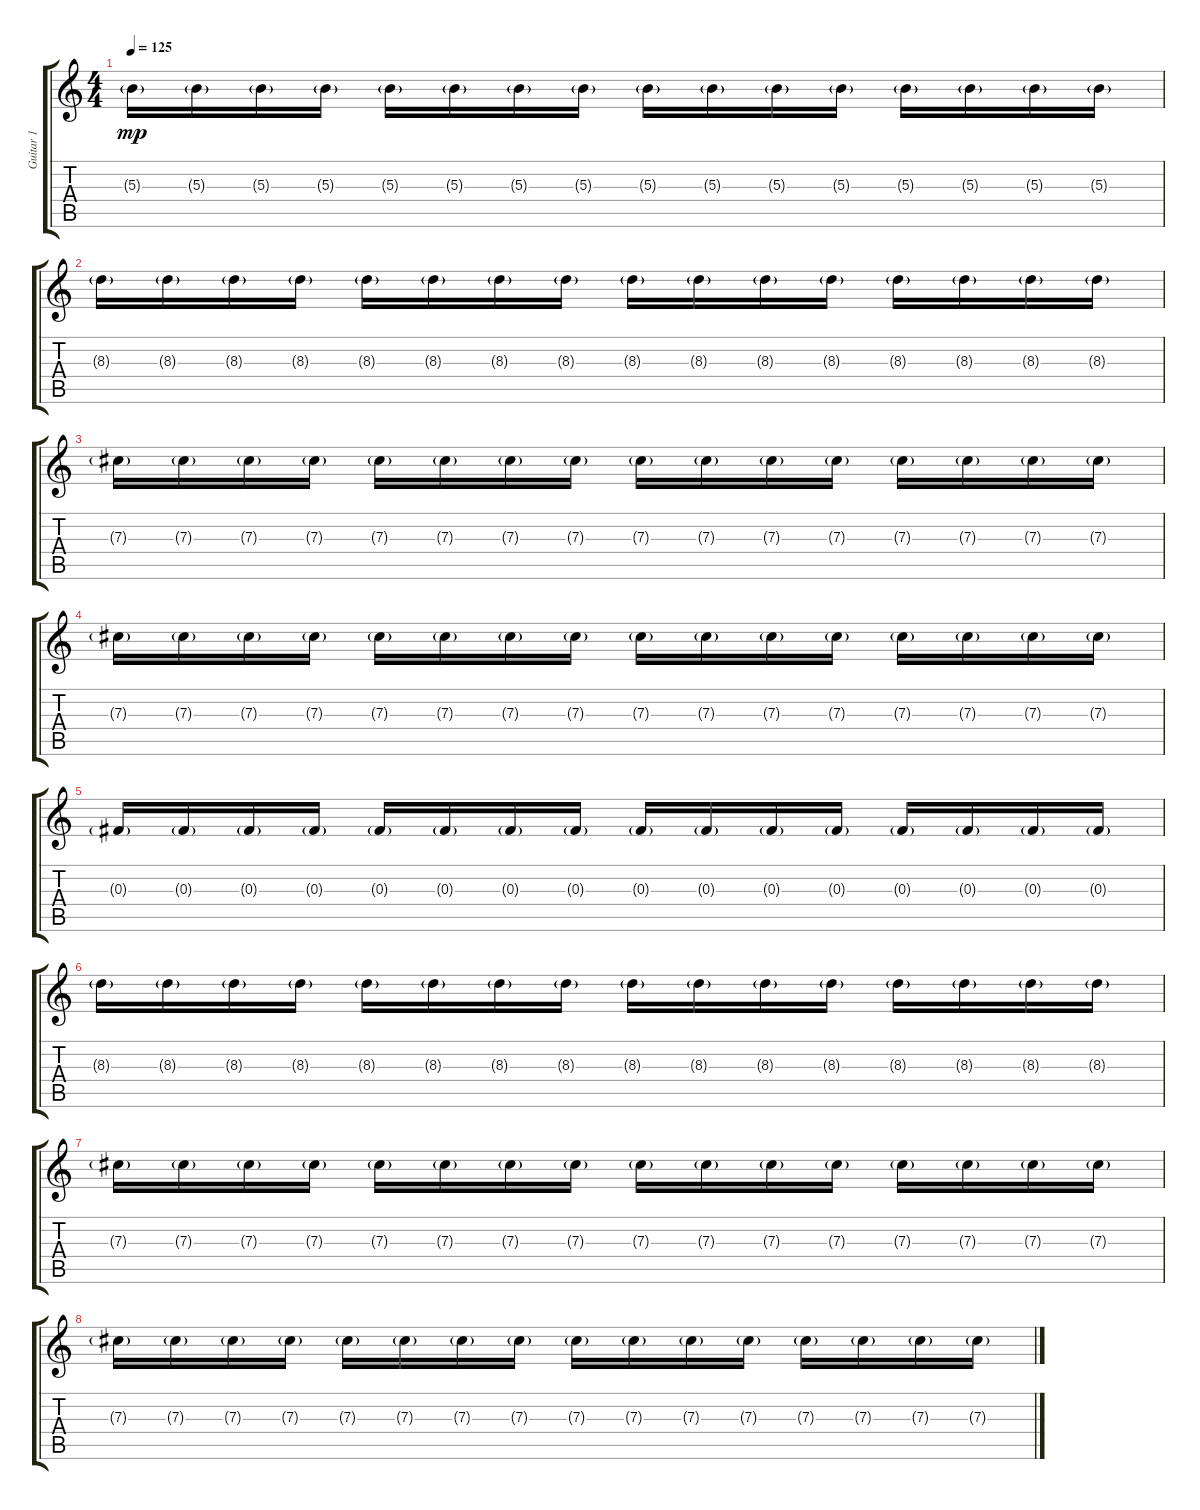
\track ("Guitar 1" "Guitar 1") {instrument overdrivenguitar}
\staff {score tabs}
\tuning (Eb4 Bb3 Gb3 Db3 Ab2 Eb2) {hide}
\ts (4 4)
\tempo 125
\clef g2
\ks c
5.3{g}.16{dy mp} 5.3{g}.16 5.3{g}.16 5.3{g}.16 5.3{g}.16 5.3{g}.16 5.3{g}.16 5.3{g}.16 5.3{g}.16 5.3{g}.16 5.3{g}.16 5.3{g}.16 5.3{g}.16 5.3{g}.16 5.3{g}.16 5.3{g}.16 |
8.3{g}.16 8.3{g}.16 8.3{g}.16 8.3{g}.16 8.3{g}.16 8.3{g}.16 8.3{g}.16 8.3{g}.16 8.3{g}.16 8.3{g}.16 8.3{g}.16 8.3{g}.16 8.3{g}.16 8.3{g}.16 8.3{g}.16 8.3{g}.16 |
7.3{g}.16 7.3{g}.16 7.3{g}.16 7.3{g}.16 7.3{g}.16 7.3{g}.16 7.3{g}.16 7.3{g}.16 7.3{g}.16 7.3{g}.16 7.3{g}.16 7.3{g}.16 7.3{g}.16 7.3{g}.16 7.3{g}.16 7.3{g}.16 |
7.3{g}.16 7.3{g}.16 7.3{g}.16 7.3{g}.16 7.3{g}.16 7.3{g}.16 7.3{g}.16 7.3{g}.16 7.3{g}.16 7.3{g}.16 7.3{g}.16 7.3{g}.16 7.3{g}.16 7.3{g}.16 7.3{g}.16 7.3{g}.16 |
0.3{g}.16 0.3{g}.16 0.3{g}.16 0.3{g}.16 0.3{g}.16 0.3{g}.16 0.3{g}.16 0.3{g}.16 0.3{g}.16 0.3{g}.16 0.3{g}.16 0.3{g}.16 0.3{g}.16 0.3{g}.16 0.3{g}.16 0.3{g}.16 |
8.3{g}.16 8.3{g}.16 8.3{g}.16 8.3{g}.16 8.3{g}.16 8.3{g}.16 8.3{g}.16 8.3{g}.16 8.3{g}.16 8.3{g}.16 8.3{g}.16 8.3{g}.16 8.3{g}.16 8.3{g}.16 8.3{g}.16 8.3{g}.16 |
7.3{g}.16 7.3{g}.16 7.3{g}.16 7.3{g}.16 7.3{g}.16 7.3{g}.16 7.3{g}.16 7.3{g}.16 7.3{g}.16 7.3{g}.16 7.3{g}.16 7.3{g}.16 7.3{g}.16 7.3{g}.16 7.3{g}.16 7.3{g}.16 |
7.3{g}.16 7.3{g}.16 7.3{g}.16 7.3{g}.16 7.3{g}.16 7.3{g}.16 7.3{g}.16 7.3{g}.16 7.3{g}.16 7.3{g}.16 7.3{g}.16 7.3{g}.16 7.3{g}.16 7.3{g}.16 7.3{g}.16 7.3{g}.16
